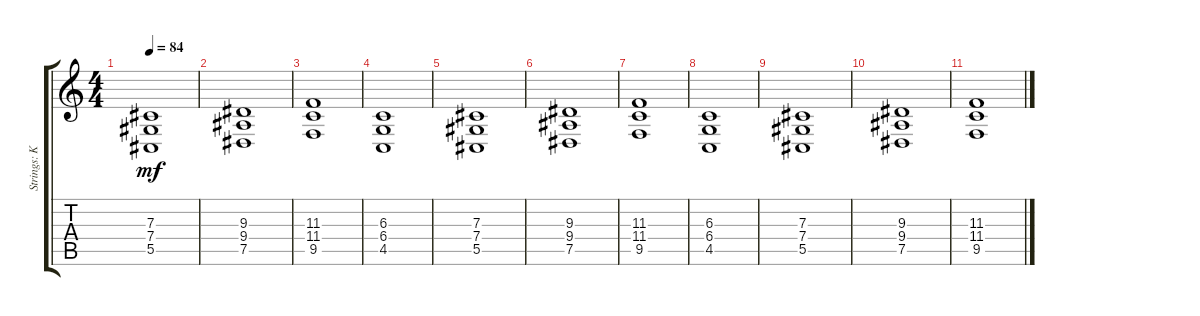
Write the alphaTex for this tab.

\track ("Strings: Kai" "Strings: K") {instrument synthstrings1}
\staff {score tabs}
\tuning (Eb4 Bb3 Gb3 Db3 Ab2 Eb2) {hide}
\ts (4 4)
\tempo 84
\clef g2
\ks c
(7.3 7.4 5.5).1{dy mf} |
(9.3 9.4 7.5).1 |
(11.3 11.4 9.5).1 |
(6.3 6.4 4.5).1 |
(7.3 7.4 5.5).1 |
(9.3 9.4 7.5).1 |
(11.3 11.4 9.5).1 |
(6.3 6.4 4.5).1 |
(7.3 7.4 5.5).1 |
(9.3 9.4 7.5).1 |
(11.3 11.4 9.5).1
